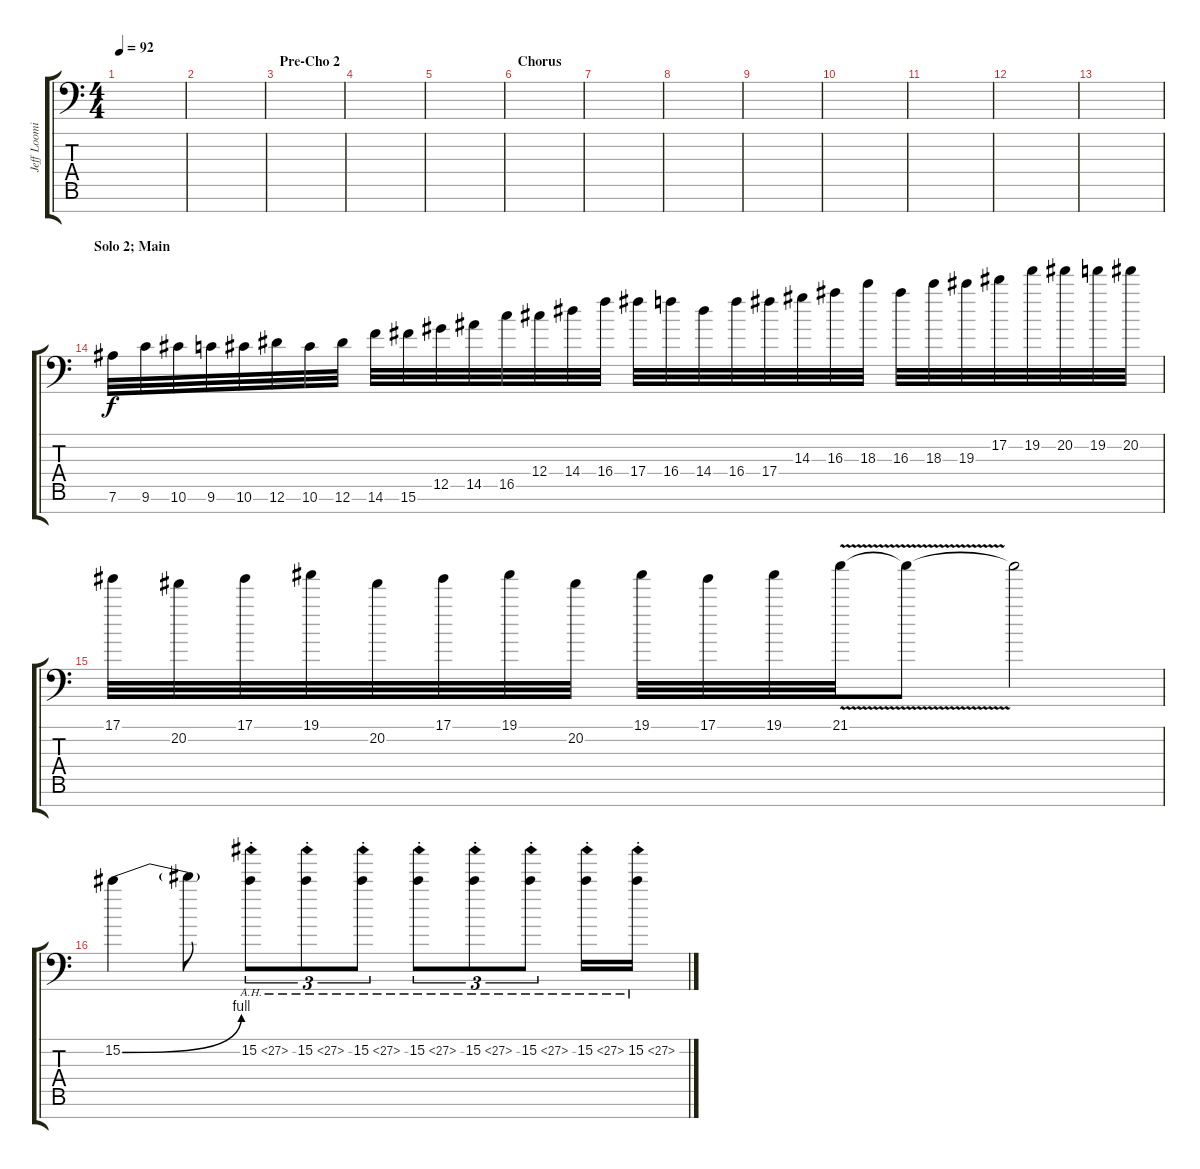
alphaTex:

\track ("Jeff Loomis Lead" "Jeff Loomi") {instrument distortionguitar}
\staff {score tabs}
\tuning (Eb4 Bb3 Gb3 Db3 Ab2 Eb2 Bb1) {hide}
\ts (4 4)
\tempo 92
\clef f4
\ks c
|
|
\section ("" "Pre-Cho 2")
|
|
|
\section ("" "Chorus")
|
|
|
|
|
|
|
|
\section ("" "Solo 2; Main")
7.6.32 9.6.32 10.6.32 9.6.32 10.6.32 12.6.32 10.6.32 12.6.32 14.6.32 15.6.32 12.5.32 14.5.32 16.5.32 12.4.32 14.4.32 16.4.32 17.4.32 16.4.32 14.4.32 16.4.32 17.4.32 14.3.32 16.3.32 18.3.32 16.3.32 18.3.32 19.3.32 17.2.32 19.2.32 20.2.32 19.2.32 20.2.32 |
17.1.32 20.2.32 17.1.32 19.1.32 20.2.32 17.1.32 19.1.32 20.2.32 19.1.32 17.1.32 19.1.32 21.1{v}.32 21.1{t}.8 21.1{t}.2 |
15.2{be (bend 0 0 60 4)}.4 15.2{t}.8 15.2{ah 12 st}.8{tu (3 2)} 15.2{ah 12 st}.8{tu (3 2)} 15.2{ah 12 st}.8{tu (3 2)} 15.2{ah 12 st}.8{tu (3 2)} 15.2{ah 12 st}.8{tu (3 2)} 15.2{ah 12 st}.8{tu (3 2)} 15.2{ah 12 st}.16 15.2{ah 12 st}.16
